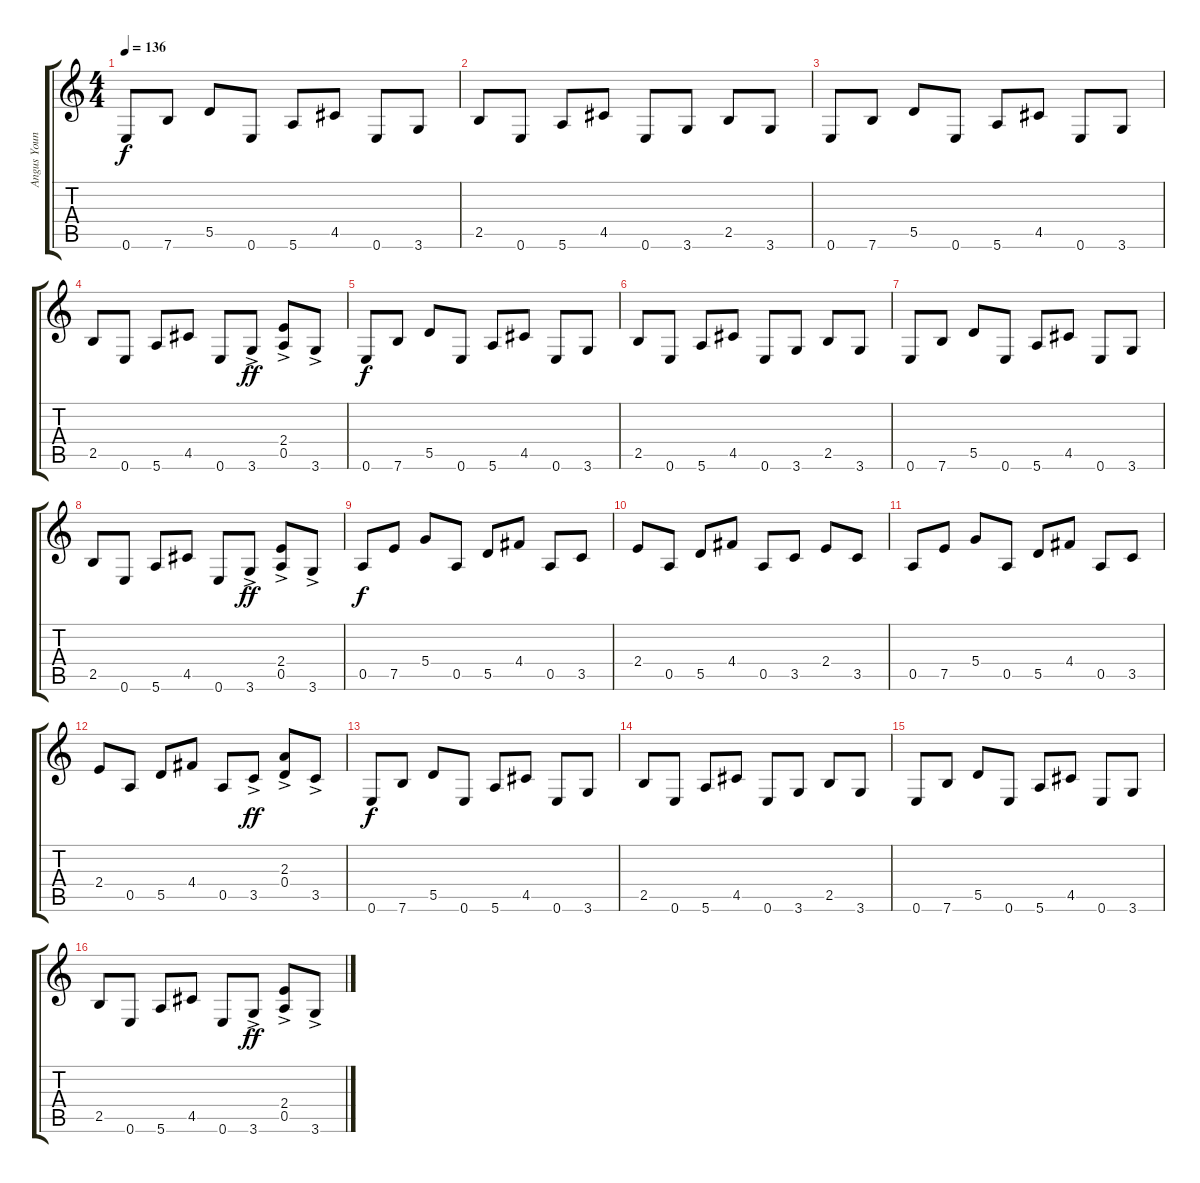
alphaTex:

\track ("Angus Young" "Angus Youn") {instrument distortionguitar}
\staff {score tabs}
\tuning (E4 B3 G3 D3 A2 E2) {hide}
\ts (4 4)
\tempo 136
\clef g2
\ks c
0.6.8{dy f} 7.6.8 5.5.8 0.6.8 5.6.8 4.5.8 0.6.8 3.6.8 |
2.5.8 0.6.8 5.6.8 4.5.8 0.6.8 3.6.8 2.5.8 3.6.8 |
0.6.8 7.6.8 5.5.8 0.6.8 5.6.8 4.5.8 0.6.8 3.6.8 |
2.5.8 0.6.8 5.6.8 4.5.8 0.6.8 3.6{ac}.8{dy ff} (2.4{ac} 0.5{ac}).8 3.6{ac}.8 |
0.6.8{dy f} 7.6.8 5.5.8 0.6.8 5.6.8 4.5.8 0.6.8 3.6.8 |
2.5.8 0.6.8 5.6.8 4.5.8 0.6.8 3.6.8 2.5.8 3.6.8 |
0.6.8 7.6.8 5.5.8 0.6.8 5.6.8 4.5.8 0.6.8 3.6.8 |
2.5.8 0.6.8 5.6.8 4.5.8 0.6.8 3.6{ac}.8{dy ff} (2.4{ac} 0.5{ac}).8 3.6{ac}.8 |
0.5.8{dy f} 7.5.8 5.4.8 0.5.8 5.5.8 4.4.8 0.5.8 3.5.8 |
2.4.8 0.5.8 5.5.8 4.4.8 0.5.8 3.5.8 2.4.8 3.5.8 |
0.5.8 7.5.8 5.4.8 0.5.8 5.5.8 4.4.8 0.5.8 3.5.8 |
2.4.8 0.5.8 5.5.8 4.4.8 0.5.8 3.5{ac}.8{dy ff} (2.3{ac} 0.4{ac}).8 3.5{ac}.8 |
0.6.8{dy f} 7.6.8 5.5.8 0.6.8 5.6.8 4.5.8 0.6.8 3.6.8 |
2.5.8 0.6.8 5.6.8 4.5.8 0.6.8 3.6.8 2.5.8 3.6.8 |
0.6.8 7.6.8 5.5.8 0.6.8 5.6.8 4.5.8 0.6.8 3.6.8 |
2.5.8 0.6.8 5.6.8 4.5.8 0.6.8 3.6{ac}.8{dy ff} (2.4{ac} 0.5{ac}).8 3.6{ac}.8
